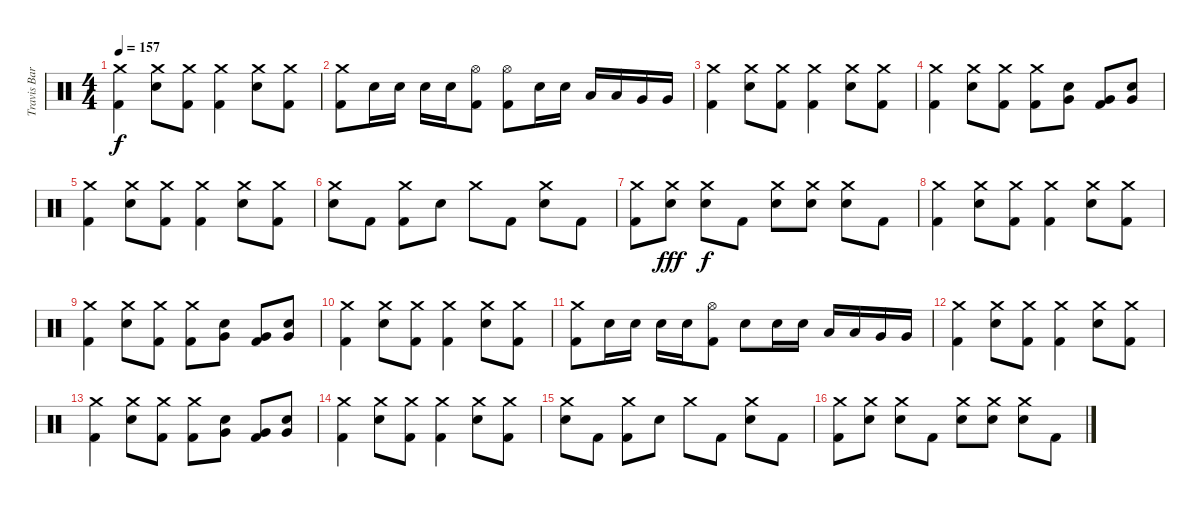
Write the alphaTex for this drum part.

\track ("Travis Barker - Drums" "Travis Bar") {instrument percussion}
\staff {score}
\articulation defaults
\ts (4 4)
\tempo 157
\clef neutral
\ks c
("Crash medium (hit)" "Kick (hit) 2").4{dy f} ("Crash medium (hit)" "Electric Snare (hit)").8 ("Crash medium (hit)" "Kick (hit) 2").8 ("Crash medium (hit)" "Kick (hit) 2").4 ("Crash medium (hit)" "Electric Snare (hit)").8 ("Crash medium (hit)" "Kick (hit) 2").8 |
("Crash medium (hit)" "Kick (hit) 2").8 "Electric Snare (hit)".16 "Electric Snare (hit)".16 "Electric Snare (hit)".16 "Electric Snare (hit)".16 ("Hi-Hat (open)" "Kick (hit) 2").8 ("Hi-Hat (open)" "Kick (hit) 2").8 "Electric Snare (hit)".16 "Electric Snare (hit)".16 "Low Tom (hit)".16 "Low Tom (hit)".16 "Very Low Tom (hit)".16 "Very Low Tom (hit)".16 |
("Crash medium (hit)" "Kick (hit) 2").4 ("Crash medium (hit)" "Electric Snare (hit)").8 ("Crash medium (hit)" "Kick (hit) 2").8 ("Crash medium (hit)" "Kick (hit) 2").4 ("Crash medium (hit)" "Electric Snare (hit)").8 ("Crash medium (hit)" "Kick (hit) 2").8 |
("Crash medium (hit)" "Kick (hit) 2").4 ("Crash medium (hit)" "Electric Snare (hit)").8 ("Crash medium (hit)" "Kick (hit) 2").8 ("Crash medium (hit)" "Kick (hit) 2").8 ("Very Low Tom (hit)" "Electric Snare (hit)").8 ("Very Low Tom (hit)" "Kick (hit) 2").8 ("Very Low Tom (hit)" "Electric Snare (hit)").8 |
("Crash medium (hit)" "Kick (hit) 2").4 ("Crash medium (hit)" "Electric Snare (hit)").8 ("Crash medium (hit)" "Kick (hit) 2").8 ("Crash medium (hit)" "Kick (hit) 2").4 ("Crash medium (hit)" "Electric Snare (hit)").8 ("Crash medium (hit)" "Kick (hit) 2").8 |
("Crash medium (hit)" "Electric Snare (hit)").8 "Kick (hit) 2".8 ("Crash medium (hit)" "Kick (hit) 2").8 "Electric Snare (hit)".8 "Crash medium (hit)".8 "Kick (hit) 2".8 ("Crash medium (hit)" "Electric Snare (hit)").8 "Kick (hit) 2".8 |
("Crash medium (hit)" "Kick (hit) 2").8 ("Crash medium (hit)" "Electric Snare (hit)").8{dy fff} ("Crash medium (hit)" "Electric Snare (hit)").8{dy f} "Kick (hit) 2".8 ("Crash medium (hit)" "Electric Snare (hit)").8 ("Crash medium (hit)" "Electric Snare (hit)").8 ("Crash medium (hit)" "Electric Snare (hit)").8 "Kick (hit) 2".8 |
("Crash medium (hit)" "Kick (hit) 2").4 ("Crash medium (hit)" "Electric Snare (hit)").8 ("Crash medium (hit)" "Kick (hit) 2").8 ("Crash medium (hit)" "Kick (hit) 2").4 ("Crash medium (hit)" "Electric Snare (hit)").8 ("Crash medium (hit)" "Kick (hit) 2").8 |
("Crash medium (hit)" "Kick (hit) 2").4 ("Crash medium (hit)" "Electric Snare (hit)").8 ("Crash medium (hit)" "Kick (hit) 2").8 ("Crash medium (hit)" "Kick (hit) 2").8 ("Very Low Tom (hit)" "Electric Snare (hit)").8 ("Very Low Tom (hit)" "Kick (hit) 2").8 ("Very Low Tom (hit)" "Electric Snare (hit)").8 |
("Crash medium (hit)" "Kick (hit) 2").4 ("Crash medium (hit)" "Electric Snare (hit)").8 ("Crash medium (hit)" "Kick (hit) 2").8 ("Crash medium (hit)" "Kick (hit) 2").4 ("Crash medium (hit)" "Electric Snare (hit)").8 ("Crash medium (hit)" "Kick (hit) 2").8 |
("Crash medium (hit)" "Kick (hit) 2").8 "Electric Snare (hit)".16 "Electric Snare (hit)".16 "Electric Snare (hit)".16 "Electric Snare (hit)".16 ("Hi-Hat (open)" "Kick (hit) 2").8 "Electric Snare (hit)".8 "Electric Snare (hit)".16 "Electric Snare (hit)".16 "Low Tom (hit)".16 "Low Tom (hit)".16 "Very Low Tom (hit)".16 "Very Low Tom (hit)".16 |
("Crash medium (hit)" "Kick (hit) 2").4 ("Crash medium (hit)" "Electric Snare (hit)").8 ("Crash medium (hit)" "Kick (hit) 2").8 ("Crash medium (hit)" "Kick (hit) 2").4 ("Crash medium (hit)" "Electric Snare (hit)").8 ("Crash medium (hit)" "Kick (hit) 2").8 |
("Crash medium (hit)" "Kick (hit) 2").4 ("Crash medium (hit)" "Electric Snare (hit)").8 ("Crash medium (hit)" "Kick (hit) 2").8 ("Crash medium (hit)" "Kick (hit) 2").8 ("Very Low Tom (hit)" "Electric Snare (hit)").8 ("Very Low Tom (hit)" "Kick (hit) 2").8 ("Very Low Tom (hit)" "Electric Snare (hit)").8 |
("Crash medium (hit)" "Kick (hit) 2").4 ("Crash medium (hit)" "Electric Snare (hit)").8 ("Crash medium (hit)" "Kick (hit) 2").8 ("Crash medium (hit)" "Kick (hit) 2").4 ("Crash medium (hit)" "Electric Snare (hit)").8 ("Crash medium (hit)" "Kick (hit) 2").8 |
("Crash medium (hit)" "Electric Snare (hit)").8 "Kick (hit) 2".8 ("Crash medium (hit)" "Kick (hit) 2").8 "Electric Snare (hit)".8 "Crash medium (hit)".8 "Kick (hit) 2".8 ("Crash medium (hit)" "Electric Snare (hit)").8 "Kick (hit) 2".8 |
("Crash medium (hit)" "Kick (hit) 2").8 ("Crash medium (hit)" "Electric Snare (hit)").8 ("Crash medium (hit)" "Electric Snare (hit)").8 "Kick (hit) 2".8 ("Crash medium (hit)" "Electric Snare (hit)").8 ("Crash medium (hit)" "Electric Snare (hit)").8 ("Crash medium (hit)" "Electric Snare (hit)").8 "Kick (hit) 2".8
